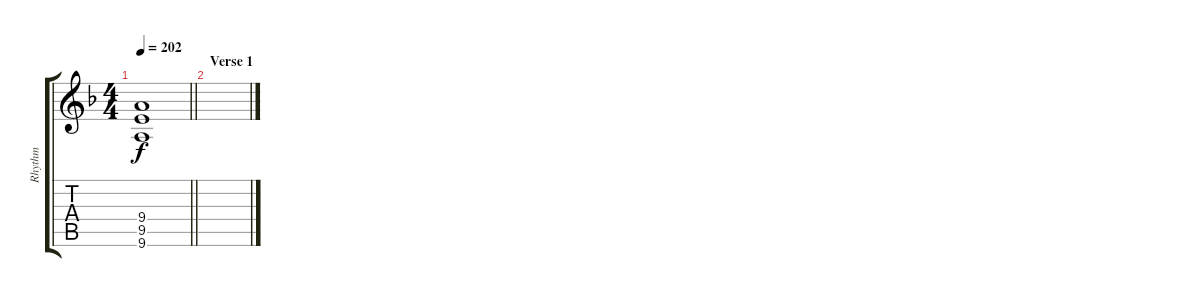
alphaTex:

\track ("Rhythm" "Rhythm") {instrument distortionguitar}
\staff {score tabs}
\tuning (D4 A3 F3 C3 G2 C2) {hide}
\ts (4 4)
\tempo 202
\clef g2
\barLineRight lightlight
\ks f
(9.4 9.5 9.6).1{dy f} |
\section ("" "Verse 1")
